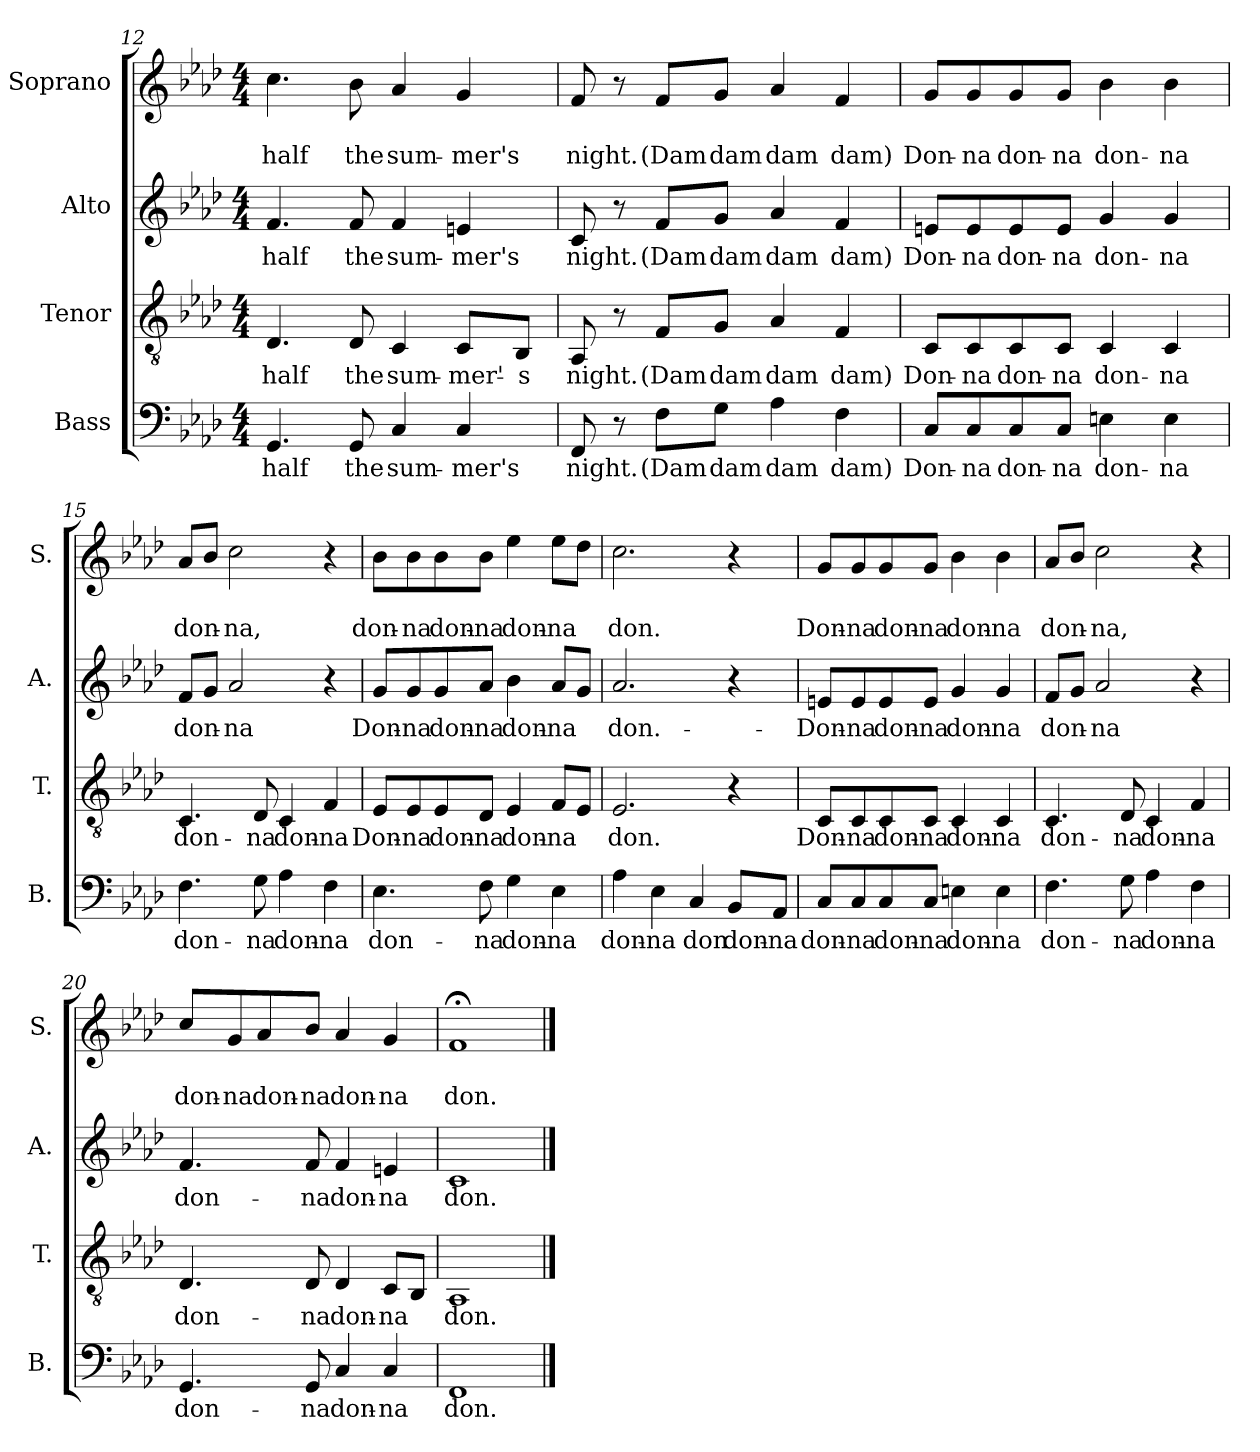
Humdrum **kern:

**kern	**text	**kern	**text	**kern	**text	**kern	**text	**text
*part4	*part4	*part3	*part3	*part2	*part2	*part1	*part1	*part1
*staff4	*staff4	*staff3	*staff3	*staff2	*staff2	*staff1	*staff1	*staff1
*I"Bass	*	*I"Tenor	*	*I"Alto	*	*I"Soprano	*	*
*I'B.	*	*I'T.	*	*I'A.	*	*I'S.	*	*
*clefF4	*	*clefGv2	*	*clefG2	*	*clefG2	*	*
*k[b-e-a-d-]	*	*k[b-e-a-d-]	*	*k[b-e-a-d-]	*	*k[b-e-a-d-]	*	*
*A-:	*	*A-:	*	*A-:	*	*A-:	*	*
*M4/4	*	*M4/4	*	*M4/4	*	*M4/4	*	*
=12	=12	=12	=12	=12	=12	=12	=12	=12
4.GG/	half	4.D-/	half	4.f/	half	4.cc\	.	half
8GG/	the	8D-/	the	8f/	the	8b-\	.	the
4C/	sum-	4C/	sum-	4f/	sum-	4a-/	.	sum-
4C/	-mer's	8C/L	-mer'-	4en/	-mer's	4g/	.	-mer's
.	.	8BB-/J	-s	.	.	.	.	.
=13	=13	=13	=13	=13	=13	=13	=13	=13
8FF/	night.	8AA-/	night.	8c/	night.	8f/	.	night.
8r	.	8r	.	8r	.	8r	.	.
8F\L	(Dam	8F/L	(Dam	8f/L	-(Dam	8f/L	.	(Dam
8G\J	dam	8G/J	dam	8g/J	dam	8g/J	.	dam
4A-\	dam	4A-/	dam	4a-/	dam	4a-/	.	dam
4F\	dam)	4F/	dam)	4f/	dam)	4f/	.	dam)
!!LO:PB:g=z
=14	=14	=14	=14	=14	=14	=14	=14	=14
8C/L	Don-	8C/L	Don-	8en/L	Don-	8g/L	.	Don-
8C/	-na	8C/	-na	8e/	-na	8g/	.	-na
8C/	don-	8C/	don-	8e/	don-	8g/	.	don-
8C/J	-na	8C/J	-na	8e/J	-na	8g/J	.	-na
4En\	don-	4C/	don-	4g/	don-	4b-\	.	don-
4E\	-na	4C/	-na	4g/	-na	4b-\	.	-na
=15	=15	=15	=15	=15	=15	=15	=15	=15
4.F\	don-	4.C/	don-	8f/L	don-	8a-/L	.	don-
.	.	.	.	8g/J	.	8b-/J	.	.
.	.	.	.	2a-/	-na	2cc\	.	-na,
8G\	-na	8D-/	-na	.	.	.	.	.
4A-\	don-	4C/	don-	.	.	.	.	.
4F\	-na	4F/	-na	4r	.	4r	.	.
=16	=16	=16	=16	=16	=16	=16	=16	=16
4.E-\	don-	8E-/L	Don-	8g/L	Don-	8b-\L	.	don-
.	.	8E-/	-na	8g/	-na	8b-\	.	-na
.	.	8E-/	don-	8g/	don-	8b-\	.	don-
8F\	-na	8D-/J	-na	8a-/J	-na	8b-\J	.	-na
4G\	don-	4E-/	don-	4b-\	don-	4ee-\	.	don-
4E-\	-na	8F/L	-na	8a-/L	-na	8ee-\L	.	-na
.	.	8E-/J	.	8g/J	.	8dd-\J	.	.
!!LO:LB:g=z
=17	=17	=17	=17	=17	=17	=17	=17	=17
4A-\	don-	2.E-/	don.	2.a-/	don.-	2.cc\	.	don.
4E-\	-na	.	.	.	.	.	.	.
4C/	don	.	.	.	.	.	.	.
8BB-/L	don-	4r	.	4r	.	4r	.	.
8AA-/J	-na	.	.	.	.	.	.	.
=18	=18	=18	=18	=18	=18	=18	=18	=18
8C/L	don-	8C/L	Don-	8en/L	-Don-	8g/L	.	Don-
8C/	-na	8C/	-na	8e/	-na	8g/	.	-na
8C/	don-	8C/	don-	8e/	don-	8g/	.	don-
8C/J	-na	8C/J	-na	8e/J	-na	8g/J	.	-na
4En\	don-	4C/	don-	4g/	don-	4b-\	.	don-
4E\	-na	4C/	-na	4g/	-na	4b-\	.	-na
=19	=19	=19	=19	=19	=19	=19	=19	=19
4.F\	don-	4.C/	don-	8f/L	don-	8a-/L	.	don-
.	.	.	.	8g/J	.	8b-/J	.	.
.	.	.	.	2a-/	-na	2cc\	.	-na,
8G\	-na	8D-/	-na	.	.	.	.	.
4A-\	don-	4C/	don-	.	.	.	.	.
4F\	-na	4F/	-na	4r	.	4r	.	.
!!LO:PB:g=z
=20	=20	=20	=20	=20	=20	=20	=20	=20
4.GG/	don-	4.D-/	don-	4.f/	don-	8cc/L	.	don-
.	.	.	.	.	.	8g/	.	-na
.	.	.	.	.	.	8a-/	.	don-
8GG/	-na	8D-/	-na	8f/	-na	8b-/J	.	-na
4C/	don-	4D-/	don-	4f/	don-	4a-/	.	don-
4C/	-na	8C/L	-na	4en/	-na	4g/	.	-na
.	.	8BB-/J	.	.	.	.	.	.
=21	=21	=21	=21	=21	=21	=21	=21	=21
1FF	don.	1AA-	don.	1c	don.	1f;<	.	don.
==	==	==	==	==	==	==	==	==
*-	*-	*-	*-	*-	*-	*-	*-	*-
